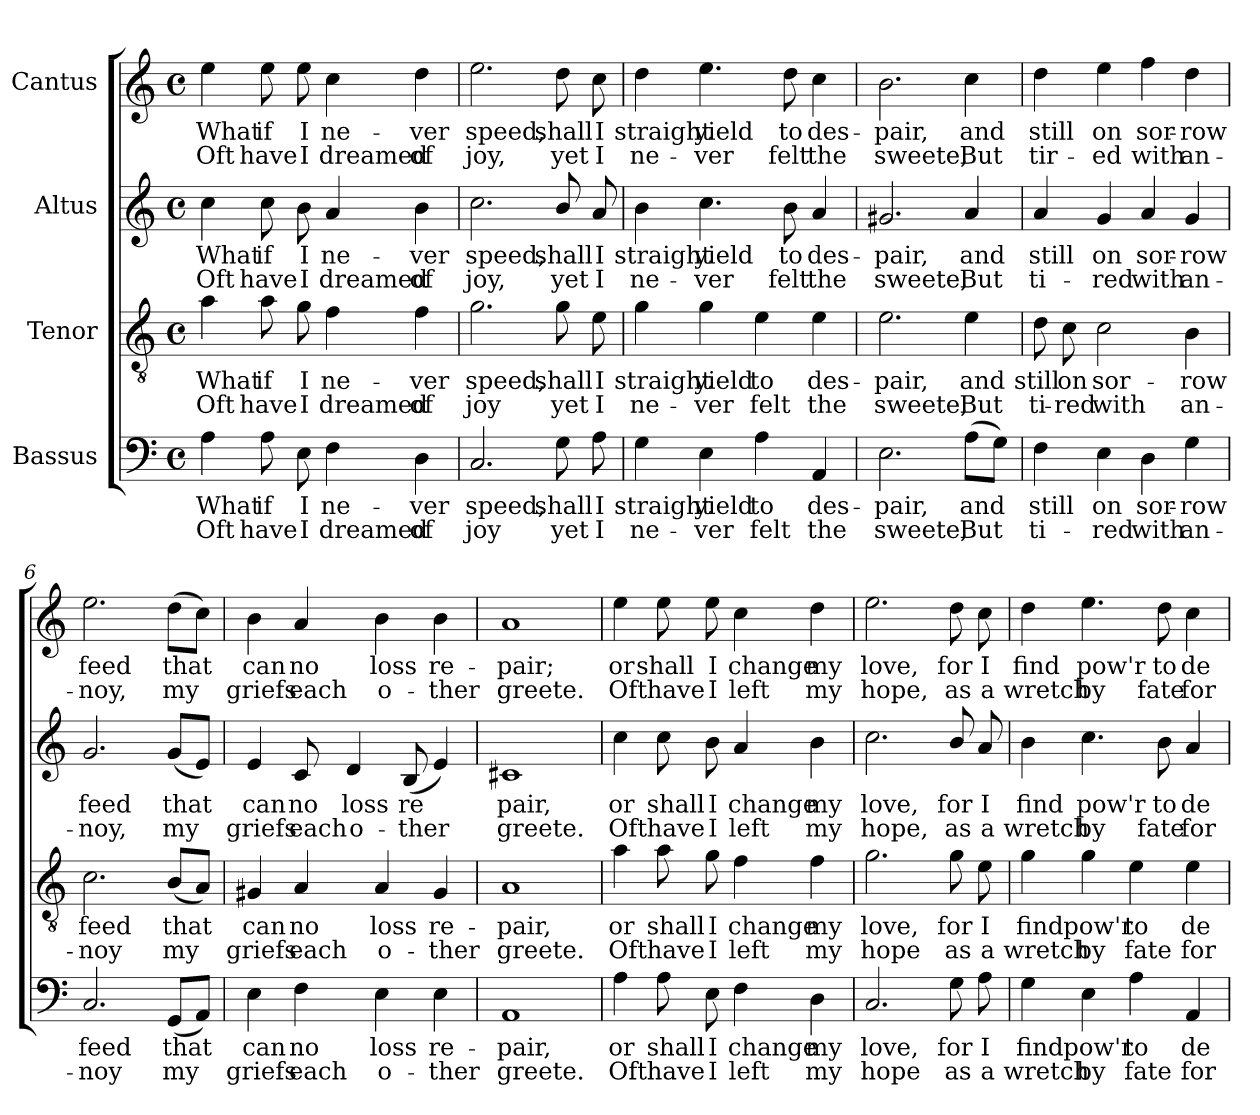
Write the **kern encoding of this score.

**kern	**text	**text	**kern	**text	**text	**kern	**text	**text	**kern	**text	**text
*part4	*part4	*part4	*part3	*part3	*part3	*part2	*part2	*part2	*part1	*part1	*part1
*staff4	*staff4	*staff4	*staff3	*staff3	*staff3	*staff2	*staff2	*staff2	*staff1	*staff1	*staff1
*I"Bassus	*	*	*I"Tenor	*	*	*I"Altus	*	*	*I"Cantus	*	*
!!LO:PB:g=z
*stria5	*	*	*stria5	*	*	*stria5	*	*	*stria5	*	*
*clefF4	*	*	*clefGv2	*	*	*clefG2	*	*	*clefG2	*	*
*M4/4	*	*	*M4/4	*	*	*M4/4	*	*	*M4/4	*	*
*met(c)	*	*	*met(c)	*	*	*met(c)	*	*	*met(c)	*	*
*MM120	*	*	*MM120	*	*	*MM120	*	*	*MM120	*	*
=1	=1	=1	=1	=1	=1	=1	=1	=1	=1	=1	=1
!	!LO:LY:b:cj	!LO:LY:b:cj	!	!LO:LY:b:cj	!LO:LY:b:cj	!	!LO:LY:b:cj	!LO:LY:b:cj	!	!LO:LY:b:cj	!LO:LY:b:cj
4A\	What	Oft	4a\	What	Oft	4cc\	What	Oft	4ee\	What	Oft
!	!LO:LY:b:cj	!LO:LY:b:cj	!	!LO:LY:b:cj	!LO:LY:b:cj	!	!LO:LY:b:cj	!LO:LY:b:cj	!	!LO:LY:b:cj	!LO:LY:b:cj
8A\	if	have	8a\	if	have	8cc\	if	have	8ee\	if	have
!	!LO:LY:b:cj	!LO:LY:b:cj	!	!LO:LY:b:cj	!LO:LY:b:cj	!	!LO:LY:b:cj	!LO:LY:b:cj	!	!LO:LY:b:cj	!LO:LY:b:cj
8E\	I	I	8g\	I	I	8b\	I	I	8ee\	I	I
!	!LO:LY:b:cj	!LO:LY:b:cj	!	!LO:LY:b:cj	!LO:LY:b:cj	!	!LO:LY:b:cj	!LO:LY:b:cj	!	!LO:LY:b:cj	!LO:LY:b:cj
4F\	ne-	-dreamed	4f\	ne-	-dreamed	4a/	ne-	-dreamed	4cc\	ne-	-dreamed
!	!LO:LY:b:cj	!LO:LY:b:cj	!	!LO:LY:b:cj	!LO:LY:b:cj	!	!LO:LY:b:cj	!LO:LY:b:cj	!	!LO:LY:b:cj	!LO:LY:b:cj
4D\	ver	of	4f\	ver	of	4b\	ver	of	4dd\	ver	of
=2	=2	=2	=2	=2	=2	=2	=2	=2	=2	=2	=2
!	!LO:LY:b:cj	!LO:LY:b:cj	!	!LO:LY:b:cj	!LO:LY:b:cj	!	!LO:LY:b:cj	!LO:LY:b:cj	!	!LO:LY:b:cj	!LO:LY:b:cj
2.C/	speed,	joy	2.g\	speed,	joy	2.cc\	speed,	joy,	2.ee\	speed,	joy,
!	!LO:LY:b:cj	!LO:LY:b:cj	!	!LO:LY:b:cj	!LO:LY:b:cj	!	!LO:LY:b:cj	!LO:LY:b:cj	!	!LO:LY:b:cj	!LO:LY:b:cj
8G\	shall	yet	8g\	shall	yet	8b/	shall	yet	8dd\	shall	yet
!	!LO:LY:b:cj	!LO:LY:b:cj	!	!LO:LY:b:cj	!LO:LY:b:cj	!	!LO:LY:b:cj	!LO:LY:b:cj	!	!LO:LY:b:cj	!LO:LY:b:cj
8A\	I	I	8e\	I	I	8a/	I	I	8cc\	I	I
=3	=3	=3	=3	=3	=3	=3	=3	=3	=3	=3	=3
!	!LO:LY:b:cj	!LO:LY:b:cj	!	!LO:LY:b:cj	!LO:LY:b:cj	!	!LO:LY:b:cj	!LO:LY:b:cj	!	!LO:LY:b:cj	!LO:LY:b:cj
4G\	straight	ne-	4g\	straight	ne-	4b\	straight	ne-	4dd\	straight	ne-
!	!LO:LY:b:cj	!LO:LY:b:cj	!	!LO:LY:b:cj	!LO:LY:b:cj	!	!LO:LY:b:cj	!LO:LY:b:cj	!	!LO:LY:b:cj	!LO:LY:b:cj
4E\	-yield	ver	4g\	-yield	ver	4.cc\	-yield	ver	4.ee\	-yield	ver
!	!LO:LY:b:cj	!LO:LY:b:cj	!	!LO:LY:b:cj	!LO:LY:b:cj	!	!	!	!	!	!
4A\	to	felt	4e\	to	felt	.	.	.	.	.	.
!	!	!	!	!	!	!	!LO:LY:b:cj	!LO:LY:b:cj	!	!LO:LY:b:cj	!LO:LY:b:cj
.	.	.	.	.	.	8b\	to	felt	8dd\	to	felt
!	!LO:LY:b:cj	!LO:LY:b:cj	!	!LO:LY:b:cj	!LO:LY:b:cj	!	!LO:LY:b:cj	!LO:LY:b:cj	!	!LO:LY:b:cj	!LO:LY:b:cj
4AA/	des-	-the	4e\	des-	-the	4a/	des-	-the	4cc\	des-	-the
=4	=4	=4	=4	=4	=4	=4	=4	=4	=4	=4	=4
!	!LO:LY:b:cj	!LO:LY:b:cj	!	!LO:LY:b:cj	!LO:LY:b:cj	!	!LO:LY:b:cj	!LO:LY:b:cj	!	!LO:LY:b:cj	!LO:LY:b:cj
2.E\	pair,	sweete,	2.e\	pair,	sweete,	2.g#X/	pair,	sweete,	2.b\	pair,	sweete,
!	!LO:LY:b:cj	!LO:LY:b:cj	!	!LO:LY:b:cj	!LO:LY:b:cj	!	!LO:LY:b:cj	!LO:LY:b:cj	!	!LO:LY:b:cj	!LO:LY:b:cj
(>8A\L	and	But	4e\	and	But	4a/	and	But	4cc\	and	But
!	!LO:LY:b:cj	!LO:LY:b:cj	!	!	!	!	!	!	!	!	!
8G\J)	.	.	.	.	.	.	.	.	.	.	.
!!LO:LB:g=z
=5	=5	=5	=5	=5	=5	=5	=5	=5	=5	=5	=5
!	!LO:LY:b:cj	!LO:LY:b:cj	!	!LO:LY:b:cj	!LO:LY:b:cj	!	!LO:LY:b:cj	!LO:LY:b:cj	!	!LO:LY:b:cj	!LO:LY:b:cj
4F\	still	ti-	8d\	still	ti-	4a/	still	ti-	4dd\	still	tir-
!	!	!	!	!LO:LY:b:cj	!LO:LY:b:cj	!	!	!	!	!	!
.	.	.	8c\	-on	red	.	.	.	.	.	.
!	!LO:LY:b:cj	!LO:LY:b:cj	!	!LO:LY:b:cj	!LO:LY:b:cj	!	!LO:LY:b:cj	!LO:LY:b:cj	!	!LO:LY:b:cj	!LO:LY:b:cj
4E\	-on	red	2c\	sor-	-with	4g/	-on	red	4ee\	-on	ed
!	!LO:LY:b:cj	!LO:LY:b:cj	!	!	!	!	!LO:LY:b:cj	!LO:LY:b:cj	!	!LO:LY:b:cj	!LO:LY:b:cj
4D\	sor-	-with	.	.	.	4a/	sor-	-with	4ff\	sor-	-with
!	!LO:LY:b:cj	!LO:LY:b:cj	!	!LO:LY:b:cj	!LO:LY:b:cj	!	!LO:LY:b:cj	!LO:LY:b:cj	!	!LO:LY:b:cj	!LO:LY:b:cj
4G\	row	an-	4B\	row	an-	4g/	row	an-	4dd\	row	an-
=6	=6	=6	=6	=6	=6	=6	=6	=6	=6	=6	=6
!	!LO:LY:b:cj	!LO:LY:b:cj	!	!LO:LY:b:cj	!LO:LY:b:cj	!	!LO:LY:b:cj	!LO:LY:b:cj	!	!LO:LY:b:cj	!LO:LY:b:cj
2.C/	-feed	noy	2.c\	-feed	noy	2.g/	-feed	noy,	2.ee\	-feed	noy,
!	!LO:LY:b:cj	!LO:LY:b:cj	!	!LO:LY:b:cj	!LO:LY:b:cj	!	!LO:LY:b:cj	!LO:LY:b:cj	!	!LO:LY:b:cj	!LO:LY:b:cj
(<8GG/L	that	my	(<8B/L	that	my	(<8g/L	that	my	(>8dd\L	that	my
!	!LO:LY:b:cj	!LO:LY:b:cj	!	!LO:LY:b:cj	!LO:LY:b:cj	!	!LO:LY:b:cj	!LO:LY:b:cj	!	!LO:LY:b:cj	!LO:LY:b:cj
8AA/J)	.	.	8A/J)	.	.	8e/J)	.	.	8cc\J)	.	.
=7	=7	=7	=7	=7	=7	=7	=7	=7	=7	=7	=7
!	!LO:LY:b:cj	!LO:LY:b:cj	!	!LO:LY:b:cj	!LO:LY:b:cj	!	!LO:LY:b:cj	!LO:LY:b:cj	!	!LO:LY:b:cj	!LO:LY:b:cj
4E\	can	griefs	4G#X/	can	griefs	4e/	can	griefs	4b\	can	griefs
!	!LO:LY:b:cj	!LO:LY:b:cj	!	!LO:LY:b:cj	!LO:LY:b:cj	!	!LO:LY:b:cj	!LO:LY:b:cj	!	!LO:LY:b:cj	!LO:LY:b:cj
4F\	no	each	4A/	no	each	8c/	no	each	4a/	no	each
!	!	!	!	!	!	!	!LO:LY:b:cj	!LO:LY:b:cj	!	!	!
.	.	.	.	.	.	4d/	loss	o-	.	.	.
!	!LO:LY:b:cj	!LO:LY:b:cj	!	!LO:LY:b:cj	!LO:LY:b:cj	!	!	!	!	!LO:LY:b:cj	!LO:LY:b:cj
4E\	loss	o-	4A/	loss	o-	.	.	.	4b\	loss	o-
!	!	!	!	!	!	!	!LO:LY:b:cj	!LO:LY:b:cj	!	!	!
.	.	.	.	.	.	(<8B/	-re-	-ther	.	.	.
!	!LO:LY:b:cj	!LO:LY:b:cj	!	!LO:LY:b:cj	!LO:LY:b:cj	!	!LO:LY:b:cj	!LO:LY:b:cj	!	!LO:LY:b:cj	!LO:LY:b:cj
4E\	-re-	-ther	4G#/	-re-	-ther	4e/)	-	-	4b\	-re-	-ther
=8	=8	=8	=8	=8	=8	=8	=8	=8	=8	=8	=8
!	!LO:LY:b:cj	!LO:LY:b:cj	!	!LO:LY:b:cj	!LO:LY:b:cj	!	!LO:LY:b:cj	!LO:LY:b:cj	!	!LO:LY:b:cj	!LO:LY:b:cj
1AA	pair,	greete.	1A	pair,	greete.	1c#X	pair,	greete.	1a	pair;	greete.
=9	=9	=9	=9	=9	=9	=9	=9	=9	=9	=9	=9
!	!LO:LY:b:cj	!LO:LY:b:cj	!	!LO:LY:b:cj	!LO:LY:b:cj	!	!LO:LY:b:cj	!LO:LY:b:cj	!	!LO:LY:b:cj	!LO:LY:b:cj
4A\	or	Oft	4a\	or	Oft	4cc\	or	Oft	4ee\	or	Oft
!	!LO:LY:b:cj	!LO:LY:b:cj	!	!LO:LY:b:cj	!LO:LY:b:cj	!	!LO:LY:b:cj	!LO:LY:b:cj	!	!LO:LY:b:cj	!LO:LY:b:cj
8A\	shall	have	8a\	shall	have	8cc\	shall	have	8ee\	shall	have
!	!LO:LY:b:cj	!LO:LY:b:cj	!	!LO:LY:b:cj	!LO:LY:b:cj	!	!LO:LY:b:cj	!LO:LY:b:cj	!	!LO:LY:b:cj	!LO:LY:b:cj
8E\	I	I	8g\	I	I	8b\	I	I	8ee\	I	I
!	!LO:LY:b:cj	!LO:LY:b:cj	!	!LO:LY:b:cj	!LO:LY:b:cj	!	!LO:LY:b:cj	!LO:LY:b:cj	!	!LO:LY:b:cj	!LO:LY:b:cj
4F\	change	left	4f\	change	left	4a/	change	left	4cc\	change	left
!	!LO:LY:b:cj	!LO:LY:b:cj	!	!LO:LY:b:cj	!LO:LY:b:cj	!	!LO:LY:b:cj	!LO:LY:b:cj	!	!LO:LY:b:cj	!LO:LY:b:cj
4D\	my	my	4f\	my	my	4b\	my	my	4dd\	my	my
!!LO:LB:g=z
=10	=10	=10	=10	=10	=10	=10	=10	=10	=10	=10	=10
!	!LO:LY:b:cj	!LO:LY:b:cj	!	!LO:LY:b:cj	!LO:LY:b:cj	!	!LO:LY:b:cj	!LO:LY:b:cj	!	!LO:LY:b:cj	!LO:LY:b:cj
2.C/	love,	hope	2.g\	love,	hope	2.cc\	love,	hope,	2.ee\	love,	hope,
!	!LO:LY:b:cj	!LO:LY:b:cj	!	!LO:LY:b:cj	!LO:LY:b:cj	!	!LO:LY:b:cj	!LO:LY:b:cj	!	!LO:LY:b:cj	!LO:LY:b:cj
8G\	for	as	8g\	for	as	8b/	for	as	8dd\	for	as
!	!LO:LY:b:cj	!LO:LY:b:cj	!	!LO:LY:b:cj	!LO:LY:b:cj	!	!LO:LY:b:cj	!LO:LY:b:cj	!	!LO:LY:b:cj	!LO:LY:b:cj
8A\	I	a	8e\	I	a	8a/	I	a	8cc\	I	a
=11	=11	=11	=11	=11	=11	=11	=11	=11	=11	=11	=11
!	!LO:LY:b:cj	!LO:LY:b:cj	!	!LO:LY:b:cj	!LO:LY:b:cj	!	!LO:LY:b:cj	!LO:LY:b:cj	!	!LO:LY:b:cj	!LO:LY:b:cj
4G\	find	wretch	4g\	find	wretch	4b\	find	wretch	4dd\	find	wretch
!	!LO:LY:b:cj	!LO:LY:b:cj	!	!LO:LY:b:cj	!LO:LY:b:cj	!	!LO:LY:b:cj	!LO:LY:b:cj	!	!LO:LY:b:cj	!LO:LY:b:cj
4E\	pow'r	by	4g\	pow'r	by	4.cc\	pow'r	by	4.ee\	pow'r	by
!	!LO:LY:b:cj	!LO:LY:b:cj	!	!LO:LY:b:cj	!LO:LY:b:cj	!	!	!	!	!	!
4A\	to	fate	4e\	to	fate	.	.	.	.	.	.
!	!	!	!	!	!	!	!LO:LY:b:cj	!LO:LY:b:cj	!	!LO:LY:b:cj	!LO:LY:b:cj
.	.	.	.	.	.	8b\	to	fate	8dd\	to	fate
!	!LO:LY:b:cj	!LO:LY:b:cj	!	!LO:LY:b:cj	!LO:LY:b:cj	!	!LO:LY:b:cj	!LO:LY:b:cj	!	!LO:LY:b:cj	!LO:LY:b:cj
4AA/	de-	-for-	4e\	de-	-for-	4a/	de-	-for-	4cc\	de-	-for-
=	=	=	=	=	=	=	=	=	=	=	=
*-	*-	*-	*-	*-	*-	*-	*-	*-	*-	*-	*-
